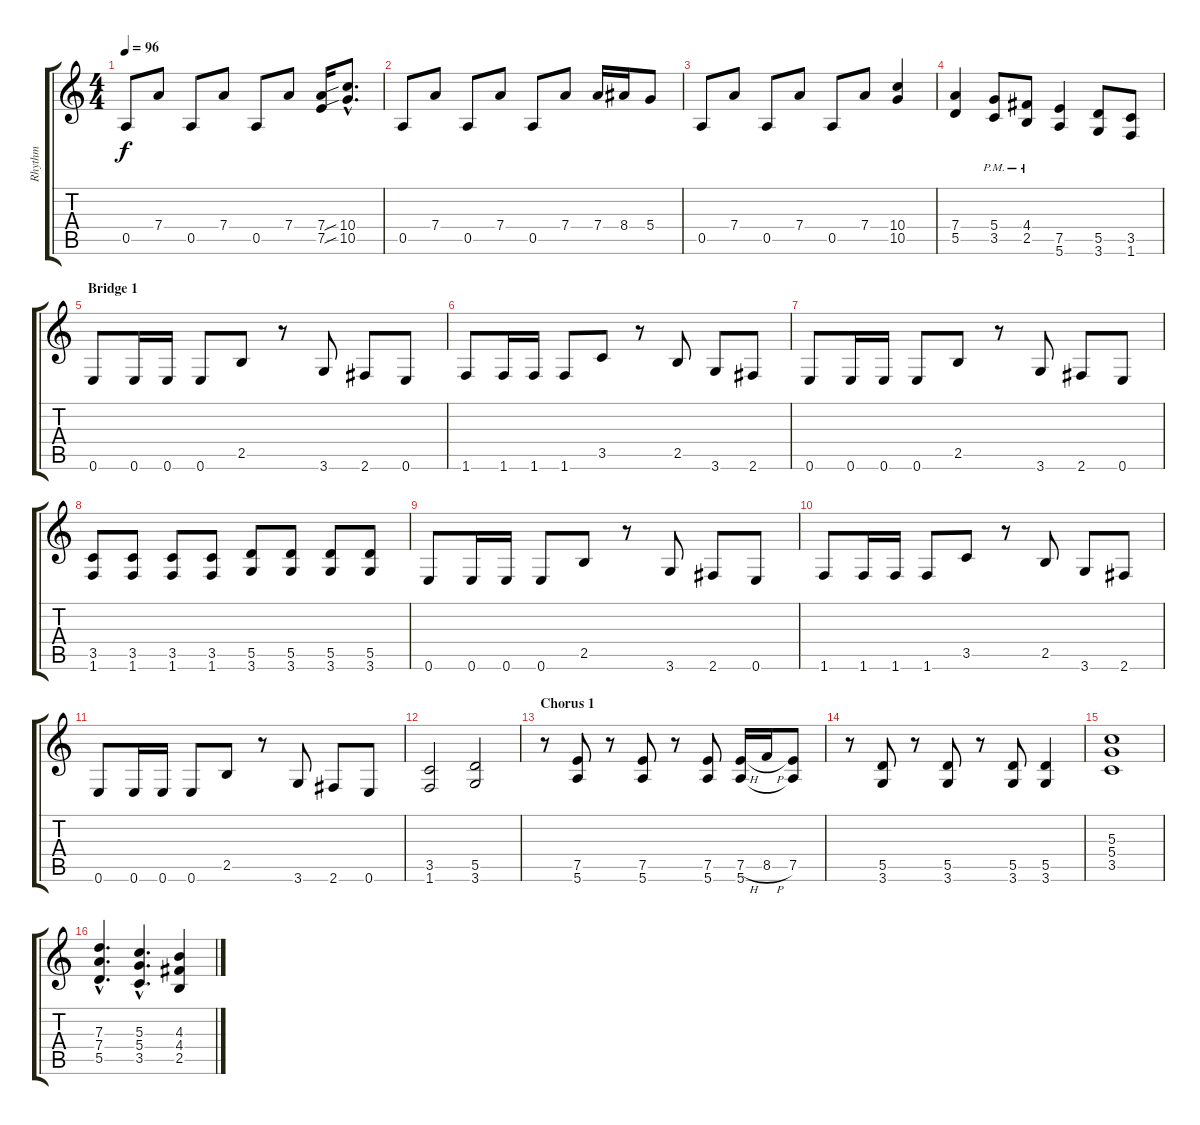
\track ("Rhythm" "Rhythm") {instrument distortionguitar}
\staff {score tabs}
\tuning (E4 B3 G3 D3 A2 E2) {hide}
\ts (4 4)
\tempo 96
\clef g2
\ks c
0.5.8{dy f} 7.4.8 0.5.8 7.4.8 0.5.8 7.4.8 (7.4 7.5).16 (10.4{sib hac} 10.5{sib hac}).8{d} |
0.5.8 7.4.8 0.5.8 7.4.8 0.5.8 7.4.8 7.4.16 8.4.16 5.4.8 |
0.5.8 7.4.8 0.5.8 7.4.8 0.5.8 7.4.8 (10.4 10.5).4 |
(7.4 5.5).4 (5.4{pm} 3.5{pm}).8 (4.4{pm} 2.5{pm}).8 (7.5 5.6).4 (5.5 3.6).8 (3.5 1.6).8 |
\section ("" "Bridge 1")
0.6.8 0.6.16 0.6.16 0.6.8 2.5.8 r.8 3.6.8 2.6.8 0.6.8 |
1.6.8 1.6.16 1.6.16 1.6.8 3.5.8 r.8 2.5.8 3.6.8 2.6.8 |
0.6.8 0.6.16 0.6.16 0.6.8 2.5.8 r.8 3.6.8 2.6.8 0.6.8 |
(3.5 1.6).8{balance 4} (3.5 1.6).8{balance 12} (3.5 1.6).8{balance 4} (3.5 1.6).8{balance 12} (5.5 3.6).8{balance 4} (5.5 3.6).8{balance 12} (5.5 3.6).8{balance 4} (5.5 3.6).8{balance 12} |
0.6.8{balance 8} 0.6.16 0.6.16 0.6.8 2.5.8 r.8 3.6.8 2.6.8 0.6.8 |
1.6.8 1.6.16 1.6.16 1.6.8 3.5.8 r.8 2.5.8 3.6.8 2.6.8 |
0.6.8 0.6.16 0.6.16 0.6.8 2.5.8 r.8 3.6.8 2.6.8 0.6.8 |
(3.5 1.6).2 (5.5 3.6).2 |
\section ("" "Chorus 1")
r.8 (7.5 5.6).8 r.8 (7.5 5.6).8 r.8 (7.5 5.6).8 (7.5{h} 5.6).16 8.5{h}.16 (7.5 5.6{t}).8 |
r.8 (5.5 3.6).8 r.8 (5.5 3.6).8 r.8 (5.5 3.6).8 (5.5 3.6).4 |
(5.3 5.4 3.5).1 |
(7.3{hac} 7.4{hac} 5.5{hac}).4{d} (5.3{hac} 5.4{hac} 3.5{hac}).4{d} (4.3 4.4 2.5).4
